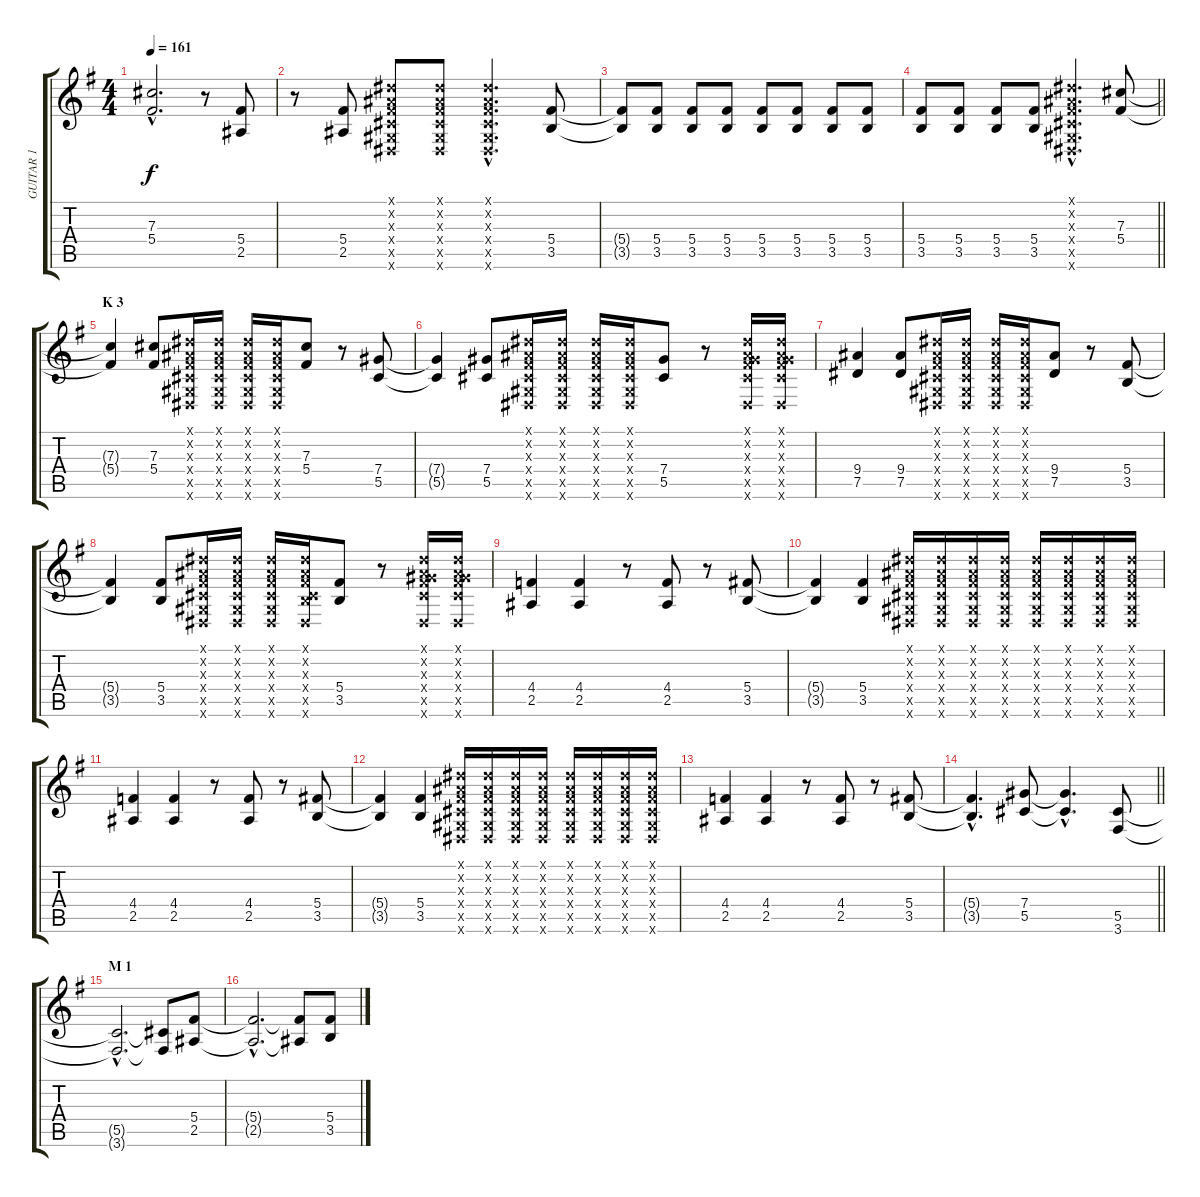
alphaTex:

\track ("GUITAR 1" "GUITAR 1") {instrument distortionguitar}
\staff {score tabs}
\tuning (Eb4 Bb3 Gb3 Db3 Ab2 Eb2) {hide}
\ts (4 4)
\tempo 161
\clef g2
\ks g
(7.3{hac} 5.4{hac}).2{d dy f} r.8 (5.4 2.5).8 |
r.8 (5.4 2.5).8 (0.1{x} 0.2{x} 0.3{x} 0.4{x} 0.5{x} 0.6{x}).8 (0.1{x} 0.2{x} 0.3{x} 0.4{x} 0.5{x} 0.6{x}).8 (0.1{hac x} 0.2{hac x} 0.3{hac x} 0.4{hac x} 0.5{hac x} 0.6{hac x}).4{d} (5.4 3.5).8 |
(5.4{t} 3.5{t}).8 (5.4 3.5).8 (5.4 3.5).8 (5.4 3.5).8 (5.4 3.5).8 (5.4 3.5).8 (5.4 3.5).8 (5.4 3.5).8 |
\barLineRight lightlight
(5.4 3.5).8 (5.4 3.5).8 (5.4 3.5).8 (5.4 3.5).8 (0.1{hac x} 0.2{hac x} 0.3{hac x} 0.4{hac x} 0.5{hac x} 0.6{hac x}).4{d} (7.3 5.4).8 |
\section ("" "K 3")
(7.3{t} 5.4{t}).4 (7.3 5.4).8 (0.1{x} 0.2{x} 0.3{x} 0.4{x} 0.5{x} 0.6{x}).16 (0.1{x} 0.2{x} 0.3{x} 0.4{x} 0.5{x} 0.6{x}).16 (0.1{x} 0.2{x} 0.3{x} 0.4{x} 0.5{x} 0.6{x}).16 (0.1{x} 0.2{x} 0.3{x} 0.4{x} 0.5{x} 0.6{x}).16 (7.3 5.4).8 r.8 (7.4 5.5).8 |
(7.4{t} 5.5{t}).4 (7.4 5.5).8 (0.1{x} 0.2{x} 0.3{x} 0.4{x} 0.5{x} 0.6{x}).16 (0.1{x} 0.2{x} 0.3{x} 0.4{x} 0.5{x} 0.6{x}).16 (0.1{x} 0.2{x} 0.3{x} 0.4{x} 0.5{x} 0.6{x}).16 (0.1{x} 0.2{x} 0.3{x} 0.4{x} 0.5{x} 0.6{x}).16 (7.4 5.5).8 r.8 (0.1{x} 0.2{x} 0.3{x} 7.4{x} 5.5{x} 0.6{x}).16 (0.1{x} 0.2{x} 0.3{x} 7.4{x} 5.5{x} 0.6{x}).16 |
(9.4 7.5).4 (9.4 7.5).8 (0.1{x} 0.2{x} 0.3{x} 0.4{x} 0.5{x} 0.6{x}).16 (0.1{x} 0.2{x} 0.3{x} 0.4{x} 0.5{x} 0.6{x}).16 (0.1{x} 0.2{x} 0.3{x} 0.4{x} 0.5{x} 0.6{x}).16 (0.1{x} 0.2{x} 0.3{x} 0.4{x} 0.5{x} 0.6{x}).16 (9.4 7.5).8 r.8 (5.4 3.5).8 |
(5.4{t} 3.5{t}).4 (5.4 3.5).8 (0.1{x} 0.2{x} 0.3{x} 0.4{x} 0.5{x} 0.6{x}).16 (0.1{x} 0.2{x} 0.3{x} 0.4{x} 0.5{x} 0.6{x}).16 (0.1{x} 0.2{x} 0.3{x} 0.4{x} 0.5{x} 0.6{x}).16 (0.1{x} 0.2{x} 0.3{x} 0.4{x} 3.5{x} 0.6{x}).16 (5.4 3.5).8 r.8 (0.1{x} 0.2{x} 0.3{x} 7.4{x} 5.5{x} 0.6{x}).16 (0.1{x} 0.2{x} 0.3{x} 7.4{x} 5.5{x} 0.6{x}).16 |
(4.4 2.5).4 (4.4 2.5).4 r.8 (4.4 2.5).8 r.8 (5.4 3.5).8 |
(5.4{t} 3.5{t}).4 (5.4 3.5).4 (0.1{x} 0.2{x} 0.3{x} 0.4{x} 0.5{x} 0.6{x}).16 (0.1{x} 0.2{x} 0.3{x} 0.4{x} 0.5{x} 0.6{x}).16 (0.1{x} 0.2{x} 0.3{x} 0.4{x} 0.5{x} 0.6{x}).16 (0.1{x} 0.2{x} 0.3{x} 0.4{x} 0.5{x} 0.6{x}).16 (0.1{x} 0.2{x} 0.3{x} 0.4{x} 0.5{x} 0.6{x}).16 (0.1{x} 0.2{x} 0.3{x} 0.4{x} 0.5{x} 0.6{x}).16 (0.1{x} 0.2{x} 0.3{x} 0.4{x} 0.5{x} 0.6{x}).16 (0.1{x} 0.2{x} 0.3{x} 0.4{x} 0.5{x} 0.6{x}).16 |
(4.4 2.5).4 (4.4 2.5).4 r.8 (4.4 2.5).8 r.8 (5.4 3.5).8 |
(5.4{t} 3.5{t}).4 (5.4 3.5).4 (0.1{x} 0.2{x} 0.3{x} 0.4{x} 0.5{x} 0.6{x}).16 (0.1{x} 0.2{x} 0.3{x} 0.4{x} 0.5{x} 0.6{x}).16 (0.1{x} 0.2{x} 0.3{x} 0.4{x} 0.5{x} 0.6{x}).16 (0.1{x} 0.2{x} 0.3{x} 0.4{x} 0.5{x} 0.6{x}).16 (0.1{x} 0.2{x} 0.3{x} 0.4{x} 0.5{x} 0.6{x}).16 (0.1{x} 0.2{x} 0.3{x} 0.4{x} 0.5{x} 0.6{x}).16 (0.1{x} 0.2{x} 0.3{x} 0.4{x} 0.5{x} 0.6{x}).16 (0.1{x} 0.2{x} 0.3{x} 0.4{x} 0.5{x} 0.6{x}).16 |
(4.4 2.5).4 (4.4 2.5).4 r.8 (4.4 2.5).8 r.8 (5.4 3.5).8 |
\barLineRight lightlight
(5.4{hac t} 3.5{hac t}).4{d} (7.4 5.5).8 (7.4{hac t} 5.5{hac t}).4{d} (5.5 3.6).8 |
\section ("" "M 1")
(5.5{hac t} 3.6{hac t}).2{d} (5.5{t} 3.6{t}).8 (5.4 2.5).8 |
(5.4{hac t} 2.5{hac t}).2{d} (5.4{t} 2.5{t}).8 (5.4 3.5).8
